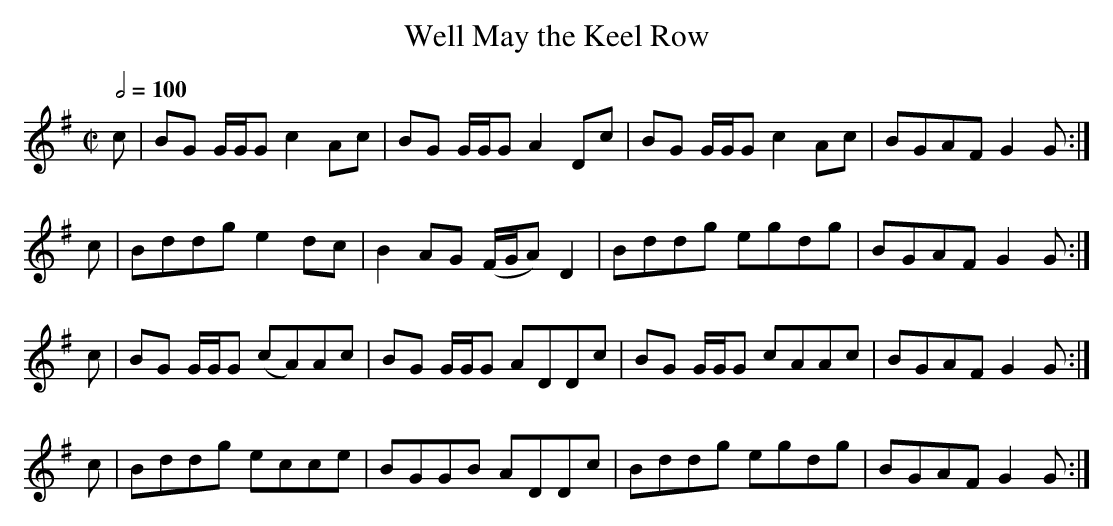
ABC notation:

X:1
T:Well May the Keel Row
M:C|
L:1/8
Q:1/2=100
K:G
c|BG G/G/G  c2Ac |BG G/G/G A2    Dc|BG G/G/G c2Ac|BGAF G2G:|
c|Bddg      e2dc |B2 AG   (F/G/A)D2|Bddg     egdg|BGAF G2G:|
c|BG G/G/G (cA)Ac|BG G/G/G ADDc    |BG G/G/G cAAc|BGAF G2G:|
c|Bddg      ecce |BGGB     ADDc    |Bddg     egdg|BGAF G2G:|
